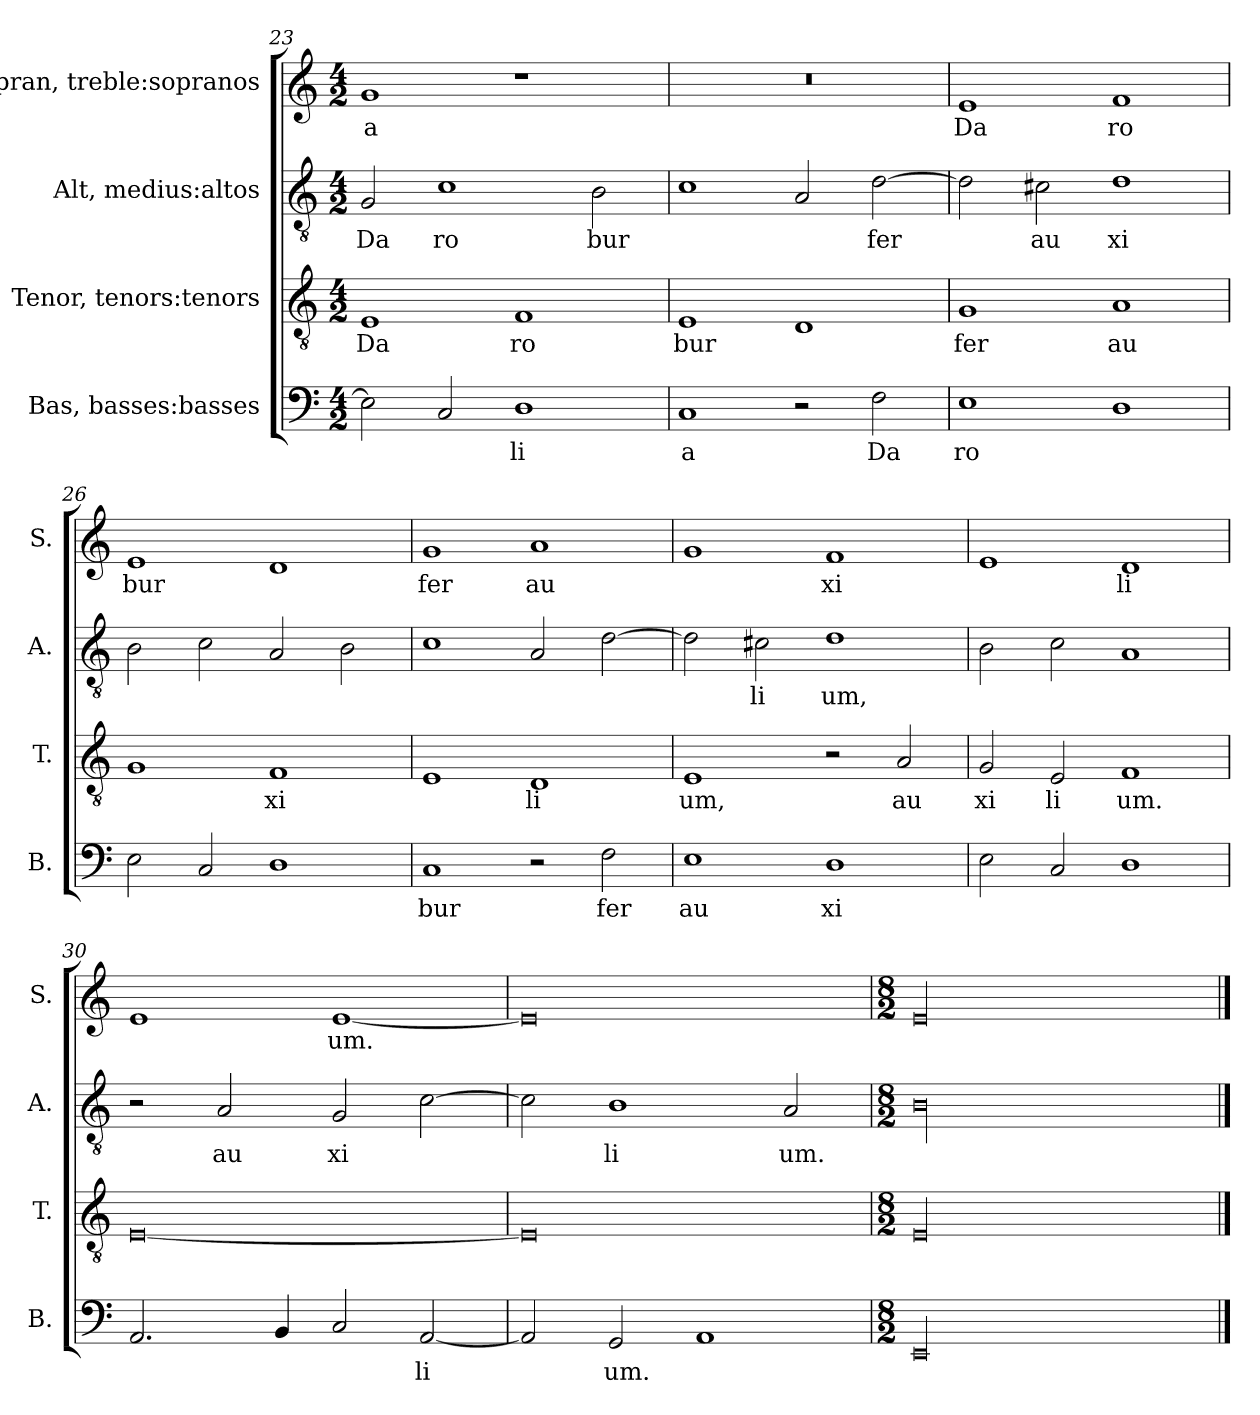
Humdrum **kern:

**kern	**text	**kern	**text	**kern	**text	**kern	**text
*part4	*part4	*part3	*part3	*part2	*part2	*part1	*part1
*staff4	*staff4	*staff3	*staff3	*staff2	*staff2	*staff1	*staff1
*I"Bas, basses:basses	*	*I"Tenor, tenors:tenors	*	*I"Alt, medius:altos	*	*I"Sopran, treble:sopranos	*
*I'B.	*	*I'T.	*	*I'A.	*	*I'S.	*
*clefF4	*	*clefGv2	*	*clefGv2	*	*clefG2	*
*k[]	*	*k[]	*	*k[]	*	*k[]	*
*M4/2	*	*M4/2	*	*M4/2	*	*M4/2	*
=23	=23	=23	=23	=23	=23	=23	=23
!	!	!	!LO:LY:b	!	!LO:LY:b	!	!LO:LY:b
2E\]	.	1E	Da	2G/	Da	1g	a
!	!	!	!	!	!LO:LY:b	!	!
2C/	.	.	.	1c	ro	.	.
!	!LO:LY:b	!	!LO:LY:b	!	!	!	!
1D	li	1F	ro	.	.	1r	.
!	!	!	!	!	!LO:LY:b	!	!
.	.	.	.	2B\	bur	.	.
=24	=24	=24	=24	=24	=24	=24	=24
!	!LO:LY:b	!	!LO:LY:b	!	!	!	!
1C	a	1E	bur	1c	.	0r	.
2r	.	1D	.	2A/	.	.	.
!	!LO:LY:b	!	!	!	!LO:LY:b	!	!
2F\	Da	.	.	[2d\	fer	.	.
=25	=25	=25	=25	=25	=25	=25	=25
!	!LO:LY:b	!	!LO:LY:b	!	!	!	!LO:LY:b
1E	ro	1G	fer	2d\]	.	1e	Da
!	!	!	!	!	!LO:LY:b	!	!
.	.	.	.	2c#X\	au	.	.
!	!	!	!LO:LY:b	!	!LO:LY:b	!	!LO:LY:b
1D	.	1A	au	1d	xi	1f	ro
=26	=26	=26	=26	=26	=26	=26	=26
!	!	!	!	!	!	!	!LO:LY:b
2E\	.	1G	.	2B\	.	1e	bur
2C/	.	.	.	2c\	.	.	.
!	!	!	!LO:LY:b	!	!	!	!
1D	.	1F	xi	2A/	.	1d	.
.	.	.	.	2B\	.	.	.
!!LO:LB:g=z
=27	=27	=27	=27	=27	=27	=27	=27
!	!LO:LY:b	!	!	!	!	!	!LO:LY:b
1C	bur	1E	.	1c	.	1g	fer
!	!	!	!LO:LY:b	!	!	!	!LO:LY:b
2r	.	1D	li	2A/	.	1a	au
!	!LO:LY:b	!	!	!	!	!	!
2F\	fer	.	.	[2d\	.	.	.
=28	=28	=28	=28	=28	=28	=28	=28
!	!LO:LY:b	!	!LO:LY:b	!	!	!	!
1E	au	1E	um,	2d\]	.	1g	.
!	!	!	!	!	!LO:LY:b	!	!
.	.	.	.	2c#X\	li	.	.
!	!LO:LY:b	!	!	!	!LO:LY:b	!	!LO:LY:b
1D	xi	2r	.	1d	um,	1f	xi
!	!	!	!LO:LY:b	!	!	!	!
.	.	2A/	au	.	.	.	.
=29	=29	=29	=29	=29	=29	=29	=29
!	!	!	!LO:LY:b	!	!	!	!
2E\	.	2G/	xi	2B\	.	1e	.
!	!	!	!LO:LY:b	!	!	!	!
2C/	.	2E/	li	2c\	.	.	.
!	!	!	!LO:LY:b	!	!	!	!LO:LY:b
1D	.	1F	um.	1A	.	1d	li
=30	=30	=30	=30	=30	=30	=30	=30
2.AA/	.	[0E	.	2r	.	1e	.
!	!	!	!	!	!LO:LY:b	!	!
.	.	.	.	2A/	au	.	.
4BB/	.	.	.	.	.	.	.
!	!	!	!	!	!LO:LY:b	!	!LO:LY:b
2C/	.	.	.	2G/	xi	[1e	um.
!	!LO:LY:b	!	!	!	!	!	!
[2AA/	li	.	.	[2c\	.	.	.
=31	=31	=31	=31	=31	=31	=31	=31
2AA/]	.	0E]	.	2c\]	.	0e]	.
!	!LO:LY:b	!	!	!	!LO:LY:b	!	!
2GG/	um.	.	.	1B	li	.	.
1AA	.	.	.	.	.	.	.
!	!	!	!	!	!LO:LY:b	!	!
.	.	.	.	2A/	um.	.	.
=32	=32	=32	=32	=32	=32	=32	=32
*M8/2	*	*M8/2	*	*M8/2	*	*M8/2	*
00EE/	.	00E/	.	00B\	.	00e/	.
==	==	==	==	==	==	==	==
*-	*-	*-	*-	*-	*-	*-	*-
